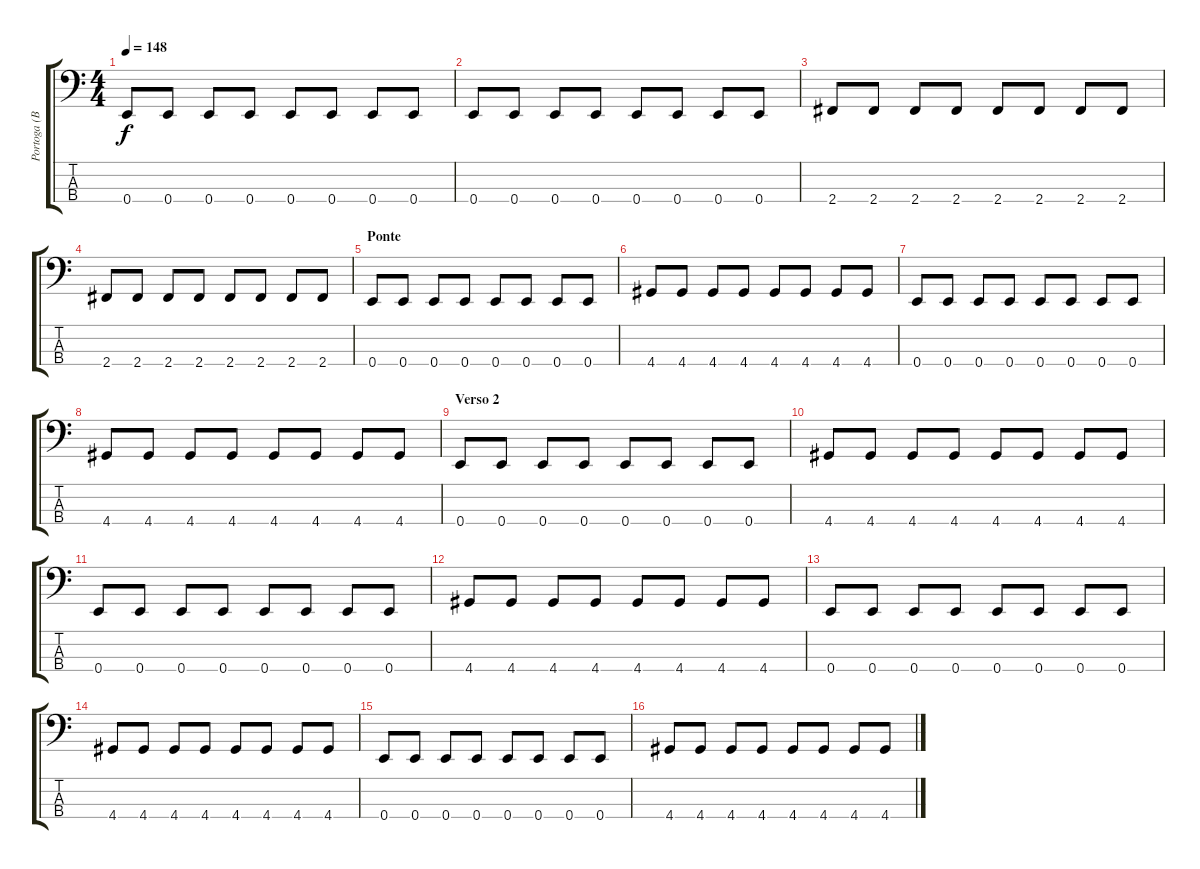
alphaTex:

\track ("Portoga (Baixo)" "Portoga (B") {instrument electricbassfinger}
\staff {score tabs}
\tuning (G2 D2 A1 E1) {hide}
\ts (4 4)
\tempo 148
\clef f4
\ks c
0.4.8{dy f} 0.4.8 0.4.8 0.4.8 0.4.8 0.4.8 0.4.8 0.4.8 |
0.4.8 0.4.8 0.4.8 0.4.8 0.4.8 0.4.8 0.4.8 0.4.8 |
2.4.8 2.4.8 2.4.8 2.4.8 2.4.8 2.4.8 2.4.8 2.4.8 |
2.4.8 2.4.8 2.4.8 2.4.8 2.4.8 2.4.8 2.4.8 2.4.8 |
\section ("" "Ponte")
0.4.8 0.4.8 0.4.8 0.4.8 0.4.8 0.4.8 0.4.8 0.4.8 |
4.4.8 4.4.8 4.4.8 4.4.8 4.4.8 4.4.8 4.4.8 4.4.8 |
0.4.8 0.4.8 0.4.8 0.4.8 0.4.8 0.4.8 0.4.8 0.4.8 |
4.4.8 4.4.8 4.4.8 4.4.8 4.4.8 4.4.8 4.4.8 4.4.8 |
\section ("" "Verso 2")
0.4.8 0.4.8 0.4.8 0.4.8 0.4.8 0.4.8 0.4.8 0.4.8 |
4.4.8 4.4.8 4.4.8 4.4.8 4.4.8 4.4.8 4.4.8 4.4.8 |
0.4.8 0.4.8 0.4.8 0.4.8 0.4.8 0.4.8 0.4.8 0.4.8 |
4.4.8 4.4.8 4.4.8 4.4.8 4.4.8 4.4.8 4.4.8 4.4.8 |
0.4.8 0.4.8 0.4.8 0.4.8 0.4.8 0.4.8 0.4.8 0.4.8 |
4.4.8 4.4.8 4.4.8 4.4.8 4.4.8 4.4.8 4.4.8 4.4.8 |
0.4.8 0.4.8 0.4.8 0.4.8 0.4.8 0.4.8 0.4.8 0.4.8 |
4.4.8 4.4.8 4.4.8 4.4.8 4.4.8 4.4.8 4.4.8 4.4.8
